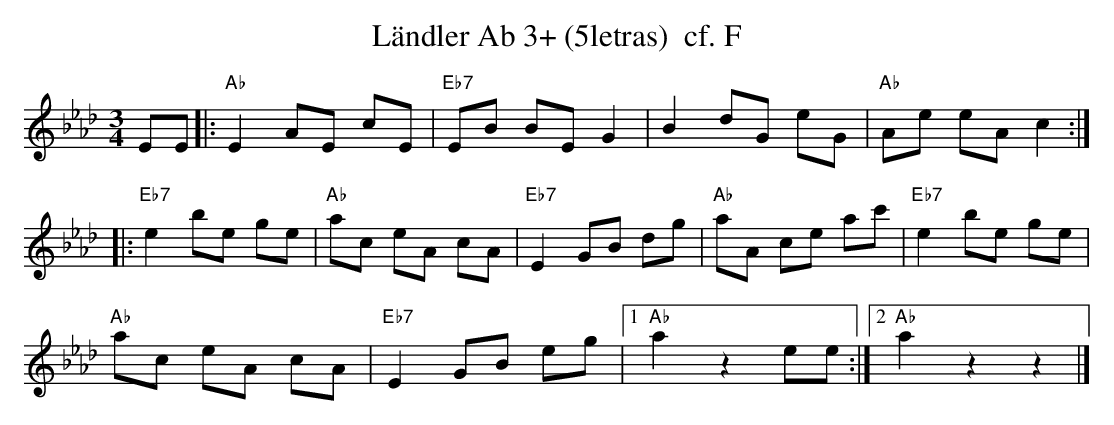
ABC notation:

X:1
T:L\"andler Ab 3+ (5letras)  cf. F
M:3/4
L:1/8
K:Abmaj%%MIDI gchordon
EE |: "Ab"E2 AE cE | "Eb7"EB BE G2 | B2 dG eG | "Ab"Ae eA c2 ::
"Eb7"e2 be ge | "Ab"ac eA cA | "Eb7"E2 GB dg | "Ab"aA ce ac' | "Eb7"e2 be ge |
"Ab"ac eA cA | "Eb7"E2 GB eg |1 "Ab"a2z2ee :|2 "Ab"a2z2z2 |]
